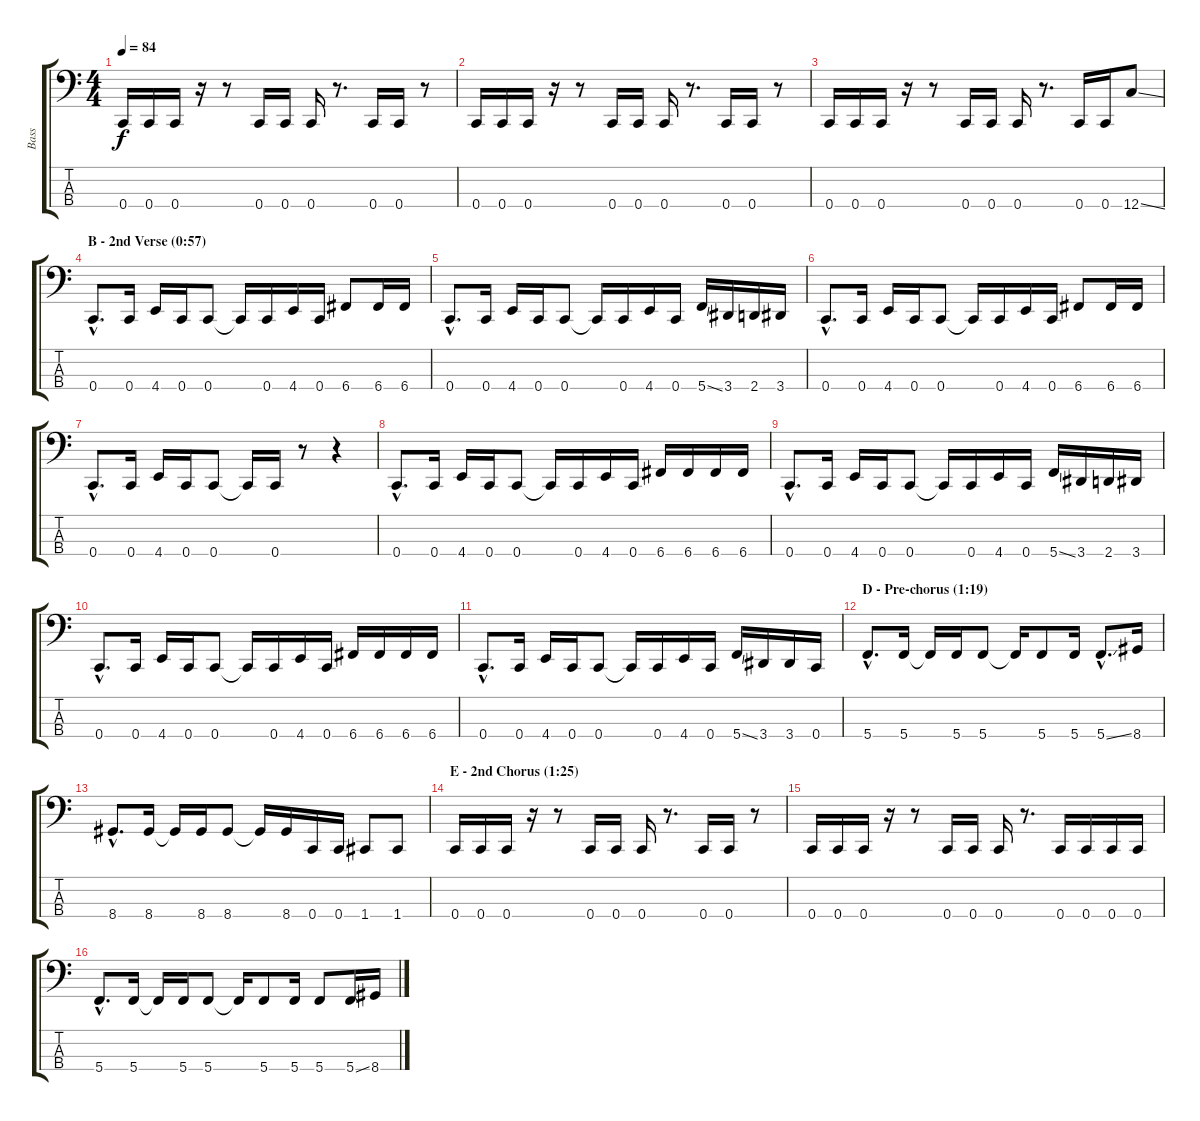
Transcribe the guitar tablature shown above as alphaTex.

\track ("Bass" "Bass") {instrument electricbasspick}
\staff {score tabs}
\tuning (F2 C2 G1 C1) {hide}
\ts (4 4)
\tempo 84
\clef f4
\ks c
0.4.16{dy f} 0.4.16 0.4.16 r.16 r.8 0.4.16 0.4.16 0.4.16 r.8{d} 0.4.16 0.4.16 r.8 |
0.4.16 0.4.16 0.4.16 r.16 r.8 0.4.16 0.4.16 0.4.16 r.8{d} 0.4.16 0.4.16 r.8 |
0.4.16 0.4.16 0.4.16 r.16 r.8 0.4.16 0.4.16 0.4.16 r.8{d} 0.4.16 0.4.16 12.4{ss}.8 |
\section ("" "B - 2nd Verse (0:57)")
0.4{hac}.8{d} 0.4.16 4.4.16 0.4.16 0.4.8 0.4{t}.16 0.4.16 4.4.16 0.4.16 6.4.8 6.4.16 6.4.16 |
0.4{hac}.8{d} 0.4.16 4.4.16 0.4.16 0.4.8 0.4{t}.16 0.4.16 4.4.16 0.4.16 5.4{ss}.16 3.4.16 2.4.16 3.4.16 |
0.4{hac}.8{d} 0.4.16 4.4.16 0.4.16 0.4.8 0.4{t}.16 0.4.16 4.4.16 0.4.16 6.4.8 6.4.16 6.4.16 |
0.4{hac}.8{d} 0.4.16 4.4.16 0.4.16 0.4.8 0.4{t}.16 0.4.16 r.8 r.4 |
0.4{hac}.8{d} 0.4.16 4.4.16 0.4.16 0.4.8 0.4{t}.16 0.4.16 4.4.16 0.4.16 6.4.16 6.4.16 6.4.16 6.4.16 |
0.4{hac}.8{d} 0.4.16 4.4.16 0.4.16 0.4.8 0.4{t}.16 0.4.16 4.4.16 0.4.16 5.4{ss}.16 3.4.16 2.4.16 3.4.16 |
0.4{hac}.8{d} 0.4.16 4.4.16 0.4.16 0.4.8 0.4{t}.16 0.4.16 4.4.16 0.4.16 6.4.16 6.4.16 6.4.16 6.4.16 |
0.4{hac}.8{d} 0.4.16 4.4.16 0.4.16 0.4.8 0.4{t}.16 0.4.16 4.4.16 0.4.16 5.4{ss}.16 3.4.16 3.4.16 0.4.16 |
\section ("" "D - Pre-chorus (1:19)")
5.4{hac}.8{d} 5.4.16 5.4{t}.16 5.4.16 5.4.8 5.4{t}.16 5.4.8 5.4.16 5.4{ss hac}.8{d} 8.4.16 |
8.4{hac}.8{d} 8.4.16 8.4{t}.16 8.4.16 8.4.8 8.4{t}.16 8.4.16 0.4.16 0.4.16 1.4.8 1.4.8 |
\section ("" "E - 2nd Chorus (1:25)")
0.4.16 0.4.16 0.4.16 r.16 r.8 0.4.16 0.4.16 0.4.16 r.8{d} 0.4.16 0.4.16 r.8 |
0.4.16 0.4.16 0.4.16 r.16 r.8 0.4.16 0.4.16 0.4.16 r.8{d} 0.4.16 0.4.16 0.4.16 0.4.16 |
5.4{hac}.8{d} 5.4.16 5.4{t}.16 5.4.16 5.4.8 5.4{t}.16 5.4.8 5.4.16 5.4.8 5.4{ss}.16 8.4.16
